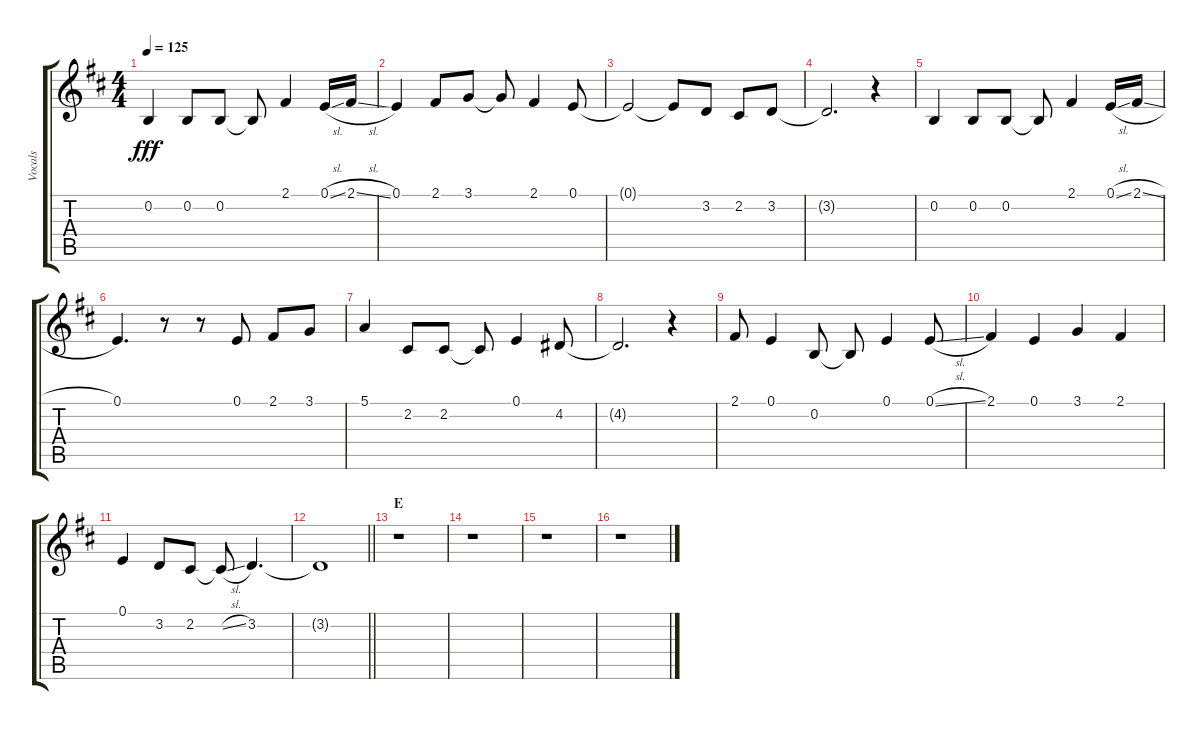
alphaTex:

\track ("Vocals" "Vocals") {instrument voiceoohs}
\staff {score tabs}
\tuning (E4 B3 G3 D3 A2 E2) {hide}
\ts (4 4)
\tempo 125
\clef g2
\ks d
0.2.4{dy fff} 0.2.8 0.2.8 0.2{t}.8 2.1.4 0.1{sl}.16 2.1{sl}.16 |
0.1.4 2.1.8 3.1.8 3.1{t}.8 2.1.4 0.1.8 |
0.1{t}.2 0.1{t}.8 3.2.8 2.2.8 3.2.8 |
3.2{t}.2{d} r.4 |
0.2.4 0.2.8 0.2.8 0.2{t}.8 2.1.4 0.1{sl}.16 2.1{sl}.16 |
0.1.4{d} r.8 r.8 0.1.8 2.1.8 3.1.8 |
5.1.4 2.2.8 2.2.8 2.2{t}.8 0.1.4 4.2.8 |
4.2{t}.2{d} r.4 |
2.1.8 0.1.4 0.2.8 0.2{t}.8 0.1.4 0.1{sl}.8 |
2.1.4 0.1.4 3.1.4 2.1.4 |
0.1.4 3.2.8 2.2.8 2.2{sl t}.8 3.2.4{d} |
\barLineRight lightlight
3.2{t}.1 |
\section ("" "E")
r.1 |
r.1 |
r.1 |
r.1
